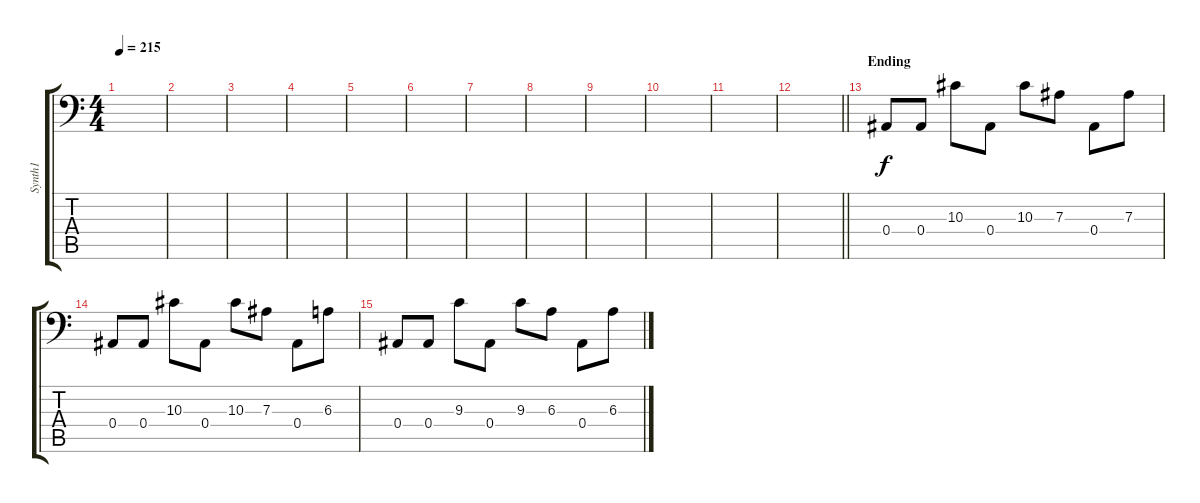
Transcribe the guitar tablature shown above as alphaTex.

\track ("Synth1" "Synth1") {instrument pad3polysynth}
\staff {score tabs}
\tuning (C4 G3 Eb3 Bb2 F2 Bb1) {hide}
\ts (4 4)
\tempo 215
\clef f4
\ks c
|
|
|
|
|
|
|
|
|
|
|
\barLineRight lightlight
|
\section ("" "Ending")
0.4.8{volume 5} 0.4.8 10.3.8 0.4.8 10.3.8 7.3.8 0.4.8 7.3.8 |
0.4.8 0.4.8 10.3.8 0.4.8 10.3.8 7.3.8 0.4.8 6.3.8 |
0.4.8 0.4.8 9.3.8 0.4.8 9.3.8 6.3.8 0.4.8 6.3.8
